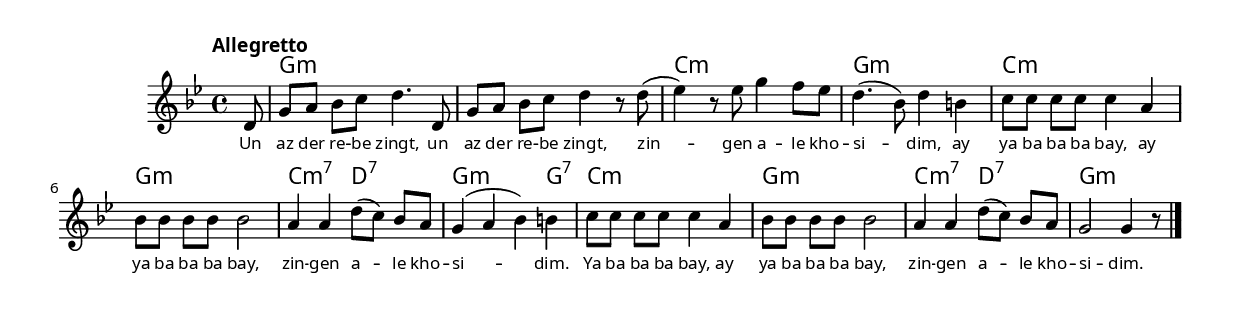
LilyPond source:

\version "2.18.2"
\language "english"
\include "templates/preamble.ly"

mel = \relative a {
    \partial 8 {d8} |
    g a bf c d4. d,8 |
    g a bf c d4 r8 d( |
    ef4) r8 ef g4 f8 ef |
    d4.( bf8) d4 b |
    c8 c c c c4 a |
    bf8 bf bf bf bf2 |
    a4 a d8( c) bf a |
    g4( a bf) b |
    c8 c c c c4 a |
    bf8 bf bf bf bf2 |
    a4 a d8( c) bf a |
    \end 7/8 g2 g4 r8
  }

acc = \chordmode {
  \partial 8 { s8 }
  g1:m |
  g:m |
  c:m |
  g:m |
  c:m |
  g:m |
  c2:m7 d:7 |
  g2.:m g4:7 |
  c1:m |
  g:m |
  c2:m7 d:7 |
  g8*7:m
  }

\score {
  <<
    \new ChordNames {
        \acc

        }
    \new Staff {
      \clef treble
      \key g \minor
      \time 4/4
      \tempo Allegretto
      \new Voice = "melody" {
        \mel
\bar "|."

        }
      }
    \new Lyrics \lyricsto "melody" {
      Un az der re -- be zingt,
un az der re -- be zingt, 
zin -- gen a -- le kho -- si -- dim,
ay ya ba ba ba bay,
ay ya ba ba ba bay,
zin -- gen a -- le kho -- si -- dim.
Ya ba ba ba bay,
ay ya ba ba ba bay,
zin -- gen a -- le kho -- si -- dim.

      }
    >>
  }
